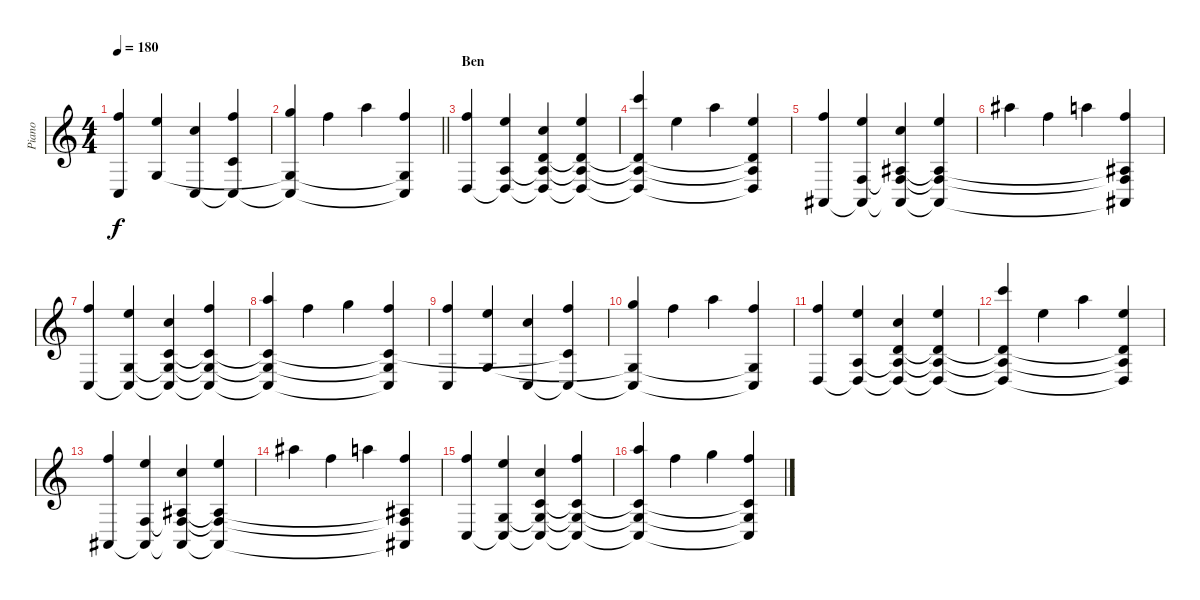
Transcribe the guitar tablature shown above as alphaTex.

\track ("Piano" "Piano") {instrument acousticgrandpiano}
\staff {score}
\tuning (E4 B3 G3 D3 A2 D2) {hide}
\ts (4 4)
\tempo 180
\clef g2
\ks c
(13.1 10.6).4{dy f} (12.1 10.5).4 (8.1 10.6).4 (13.1 10.4{t} 10.6{t}).4 |
\barLineRight lightlight
(15.1 10.5{t} 10.6{t}).4 13.1.4 17.1.4 (13.1 10.5{t} 10.6{t}).4 |
\section ("" "Ben")
(13.1 12.6).4 (12.1 12.5 12.6{t}).4 (13.2 12.4 12.5{t} 12.6{t}).4 (12.1 12.4{t} 12.5{t} 12.6{t}).4 |
(20.1 12.4{t} 12.5{t} 12.6{t}).4 12.1.4 17.1.4 (12.1 12.4{t} 12.5{t} 12.6{t}).4 |
(13.1 8.6).4 (12.1 8.5 8.6{t}).4 (13.2 8.4 8.5{t} 8.6{t}).4 (12.1 8.4{t} 8.5{t} 8.6{t}).4 |
18.1.4 13.1.4 17.1.4 (13.1 8.4{t} 8.5{t} 8.6{t}).4 |
(13.1 10.6).4 (12.1 10.5 10.6{t}).4 (8.1 10.4 10.5{t} 10.6{t}).4 (13.1 10.4{t} 10.5{t} 10.6{t}).4 |
(17.1 10.4{t} 10.5{t} 10.6{t}).4 13.1.4 15.1.4 (13.1 10.4{t} 10.5{t} 10.6{t}).4 |
(13.1 10.6).4 (12.1 10.5).4 (8.1 10.6).4 (13.1 10.4{t} 10.6{t}).4 |
(15.1 10.5{t} 10.6{t}).4 13.1.4 17.1.4 (13.1 10.5{t} 10.6{t}).4 |
(13.1 12.6).4 (12.1 12.5 12.6{t}).4 (13.2 12.4 12.5{t} 12.6{t}).4 (12.1 12.4{t} 12.5{t} 12.6{t}).4 |
(20.1 12.4{t} 12.5{t} 12.6{t}).4 12.1.4 17.1.4 (12.1 12.4{t} 12.5{t} 12.6{t}).4 |
(13.1 8.6).4 (12.1 8.5 8.6{t}).4 (13.2 8.4 8.5{t} 8.6{t}).4 (12.1 8.4{t} 8.5{t} 8.6{t}).4 |
18.1.4 13.1.4 17.1.4 (13.1 8.4{t} 8.5{t} 8.6{t}).4 |
(13.1 10.6).4 (12.1 10.5 10.6{t}).4 (8.1 10.4 10.5{t} 10.6{t}).4 (13.1 10.4{t} 10.5{t} 10.6{t}).4 |
(17.1 10.4{t} 10.5{t} 10.6{t}).4 13.1.4 15.1.4 (13.1 10.4{t} 10.5{t} 10.6{t}).4
